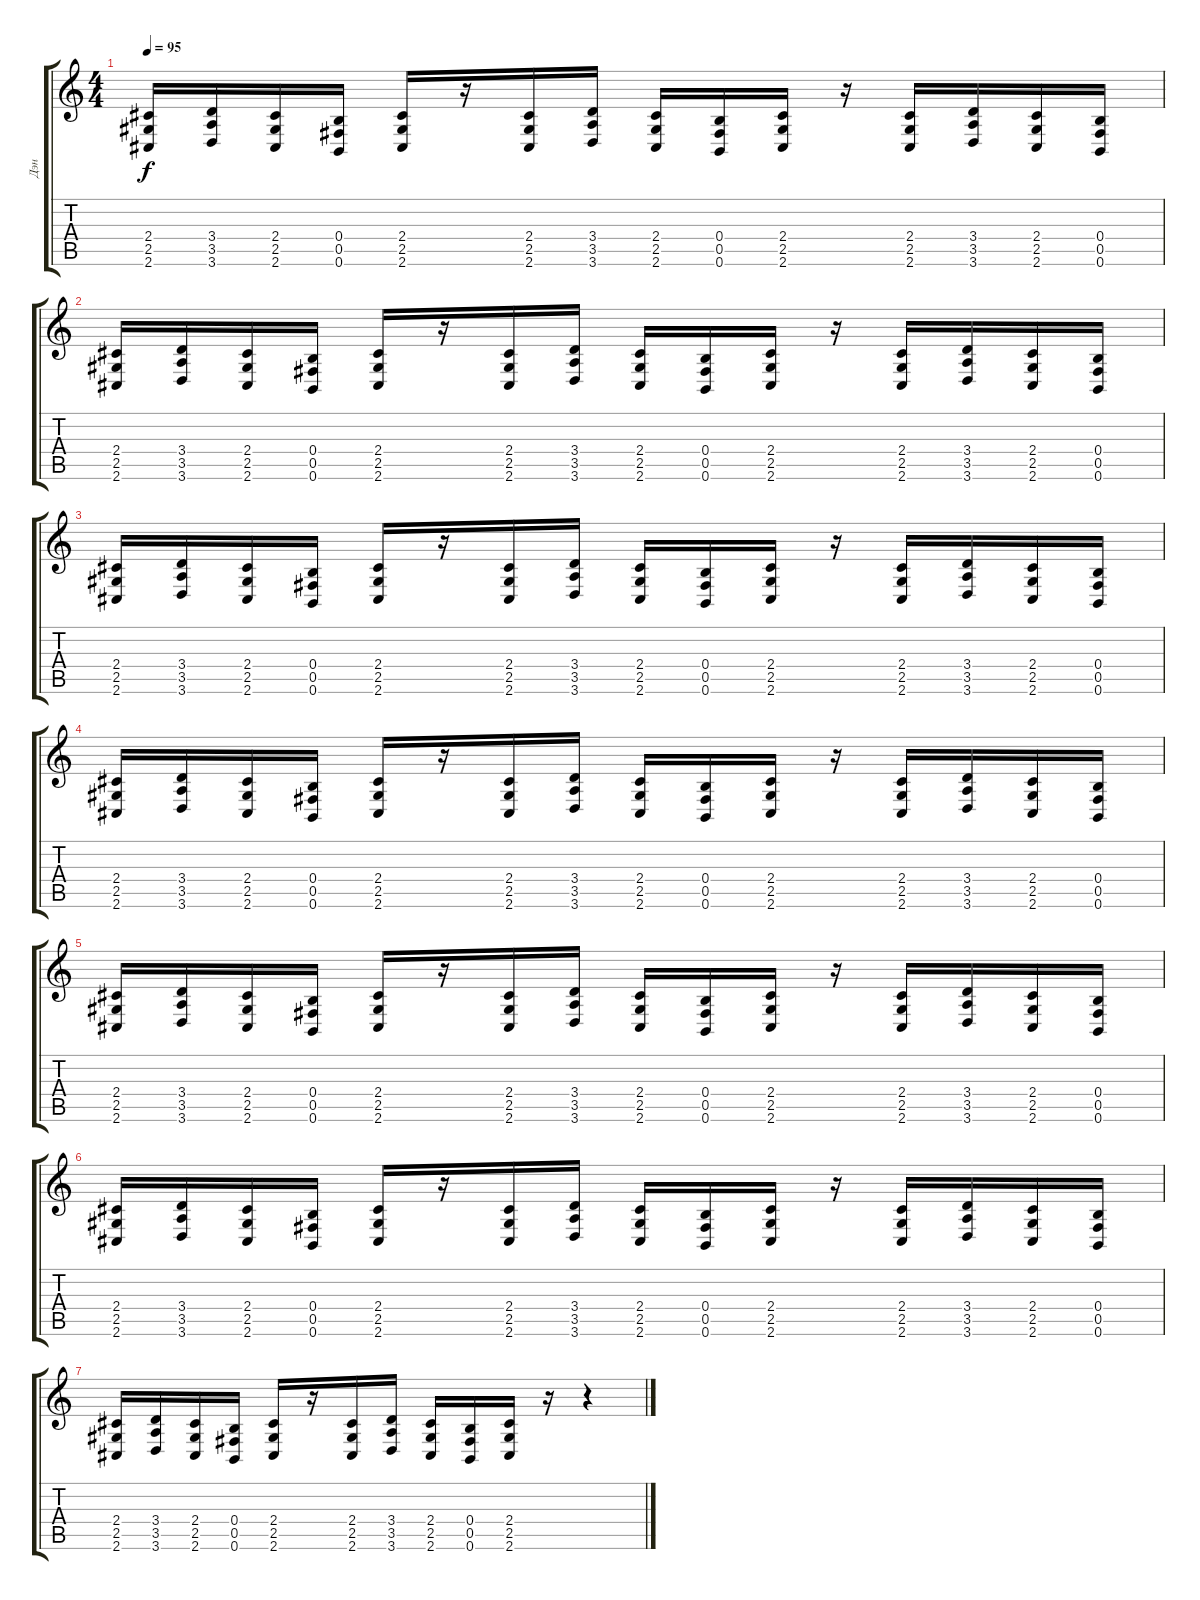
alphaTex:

\track ("Дэн" "Дэн") {instrument distortionguitar}
\staff {score tabs}
\tuning (Db4 Ab3 E3 B2 Gb2 B1) {hide}
\ts (4 4)
\tempo 95
\clef g2
\ks c
(2.4 2.5 2.6).16{dy f} (3.4 3.5 3.6).16 (2.4 2.5 2.6).16 (0.4 0.5 0.6).16 (2.4 2.5 2.6).16 r.16 (2.4 2.5 2.6).16 (3.4 3.5 3.6).16 (2.4 2.5 2.6).16 (0.4 0.5 0.6).16 (2.4 2.5 2.6).16 r.16 (2.4 2.5 2.6).16 (3.4 3.5 3.6).16 (2.4 2.5 2.6).16 (0.4 0.5 0.6).16 |
(2.4 2.5 2.6).16 (3.4 3.5 3.6).16 (2.4 2.5 2.6).16 (0.4 0.5 0.6).16 (2.4 2.5 2.6).16 r.16 (2.4 2.5 2.6).16 (3.4 3.5 3.6).16 (2.4 2.5 2.6).16 (0.4 0.5 0.6).16 (2.4 2.5 2.6).16 r.16 (2.4 2.5 2.6).16 (3.4 3.5 3.6).16 (2.4 2.5 2.6).16 (0.4 0.5 0.6).16 |
(2.4 2.5 2.6).16 (3.4 3.5 3.6).16 (2.4 2.5 2.6).16 (0.4 0.5 0.6).16 (2.4 2.5 2.6).16 r.16 (2.4 2.5 2.6).16 (3.4 3.5 3.6).16 (2.4 2.5 2.6).16 (0.4 0.5 0.6).16 (2.4 2.5 2.6).16 r.16 (2.4 2.5 2.6).16 (3.4 3.5 3.6).16 (2.4 2.5 2.6).16 (0.4 0.5 0.6).16 |
(2.4 2.5 2.6).16 (3.4 3.5 3.6).16 (2.4 2.5 2.6).16 (0.4 0.5 0.6).16 (2.4 2.5 2.6).16 r.16 (2.4 2.5 2.6).16 (3.4 3.5 3.6).16 (2.4 2.5 2.6).16 (0.4 0.5 0.6).16 (2.4 2.5 2.6).16 r.16 (2.4 2.5 2.6).16 (3.4 3.5 3.6).16 (2.4 2.5 2.6).16 (0.4 0.5 0.6).16 |
(2.4 2.5 2.6).16 (3.4 3.5 3.6).16 (2.4 2.5 2.6).16 (0.4 0.5 0.6).16 (2.4 2.5 2.6).16 r.16 (2.4 2.5 2.6).16 (3.4 3.5 3.6).16 (2.4 2.5 2.6).16 (0.4 0.5 0.6).16 (2.4 2.5 2.6).16 r.16 (2.4 2.5 2.6).16 (3.4 3.5 3.6).16 (2.4 2.5 2.6).16 (0.4 0.5 0.6).16 |
(2.4 2.5 2.6).16 (3.4 3.5 3.6).16 (2.4 2.5 2.6).16 (0.4 0.5 0.6).16 (2.4 2.5 2.6).16 r.16 (2.4 2.5 2.6).16 (3.4 3.5 3.6).16 (2.4 2.5 2.6).16 (0.4 0.5 0.6).16 (2.4 2.5 2.6).16 r.16 (2.4 2.5 2.6).16 (3.4 3.5 3.6).16 (2.4 2.5 2.6).16 (0.4 0.5 0.6).16 |
(2.4 2.5 2.6).16 (3.4 3.5 3.6).16 (2.4 2.5 2.6).16 (0.4 0.5 0.6).16 (2.4 2.5 2.6).16 r.16 (2.4 2.5 2.6).16 (3.4 3.5 3.6).16 (2.4 2.5 2.6).16 (0.4 0.5 0.6).16 (2.4 2.5 2.6).16 r.16 r.4
